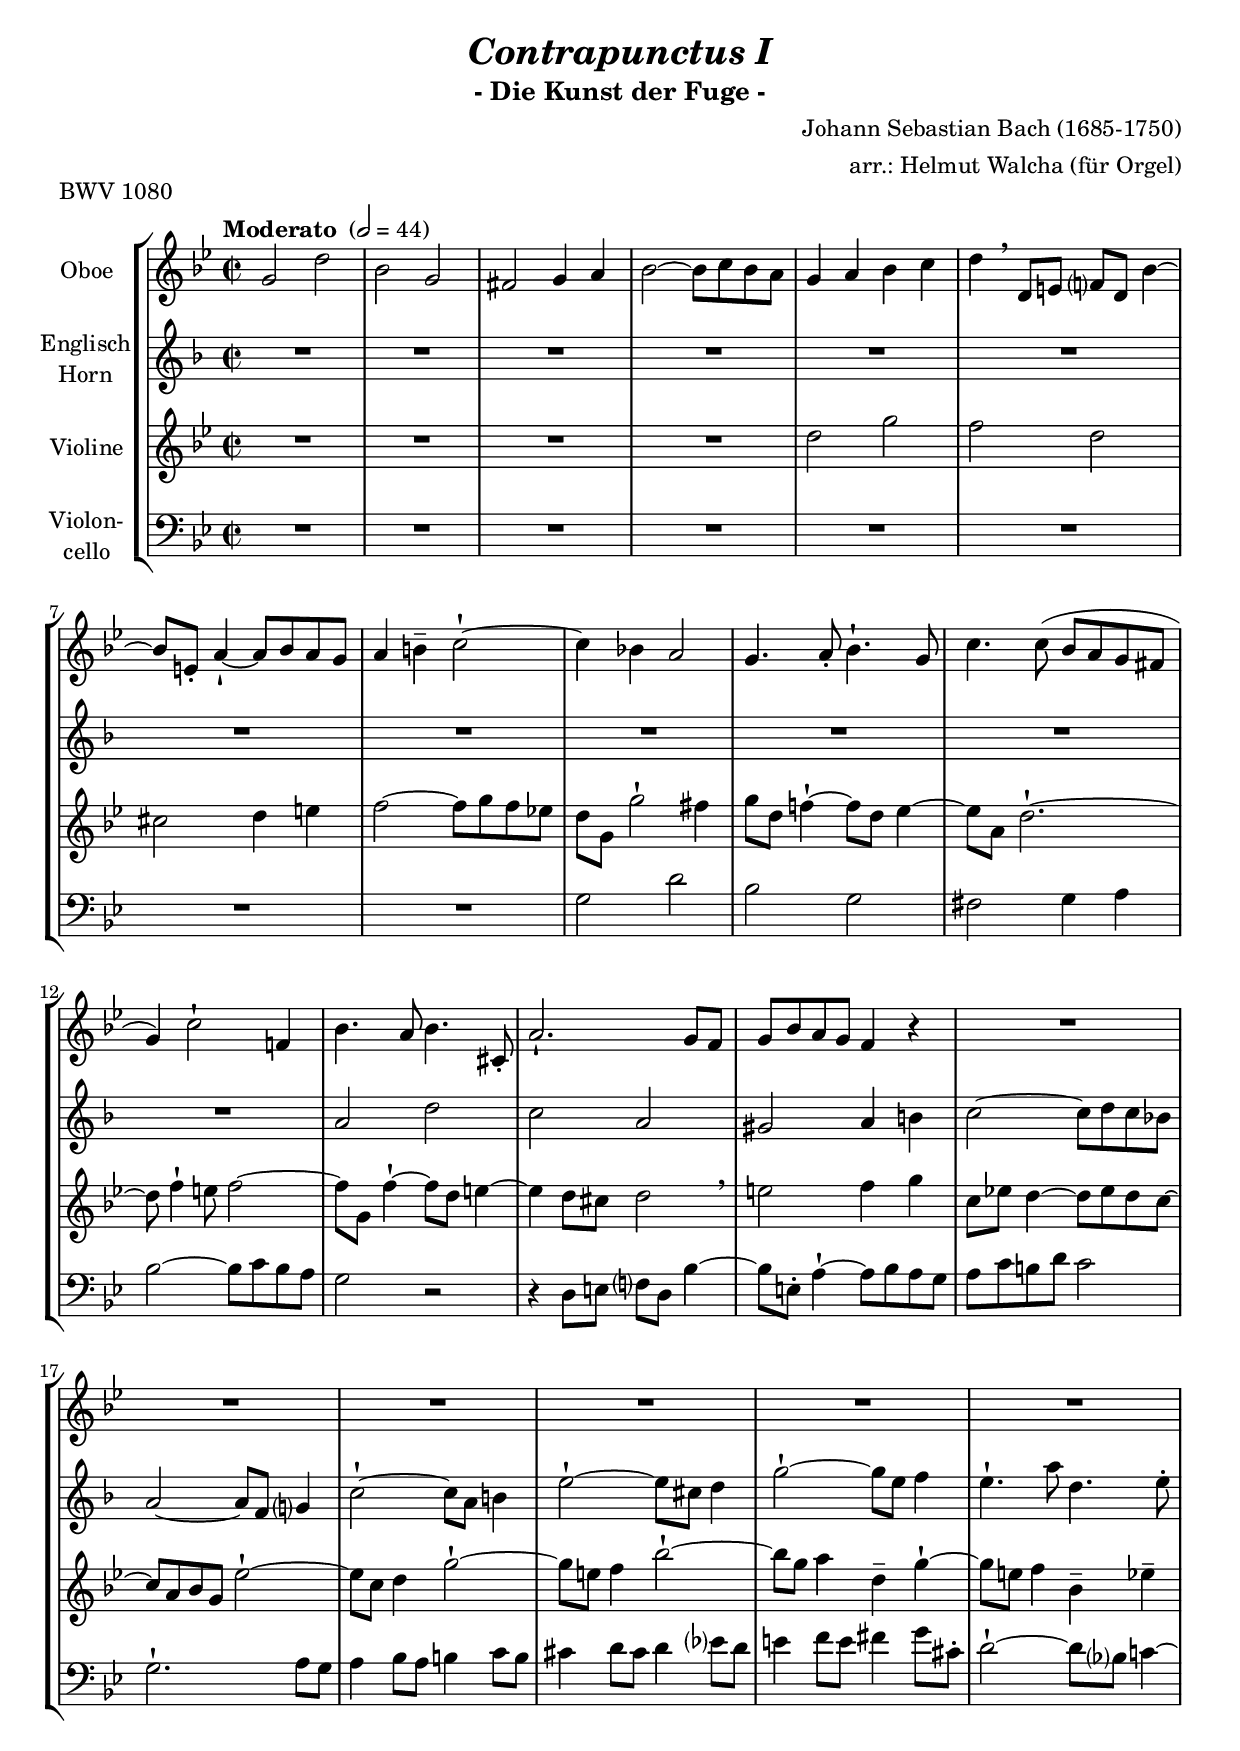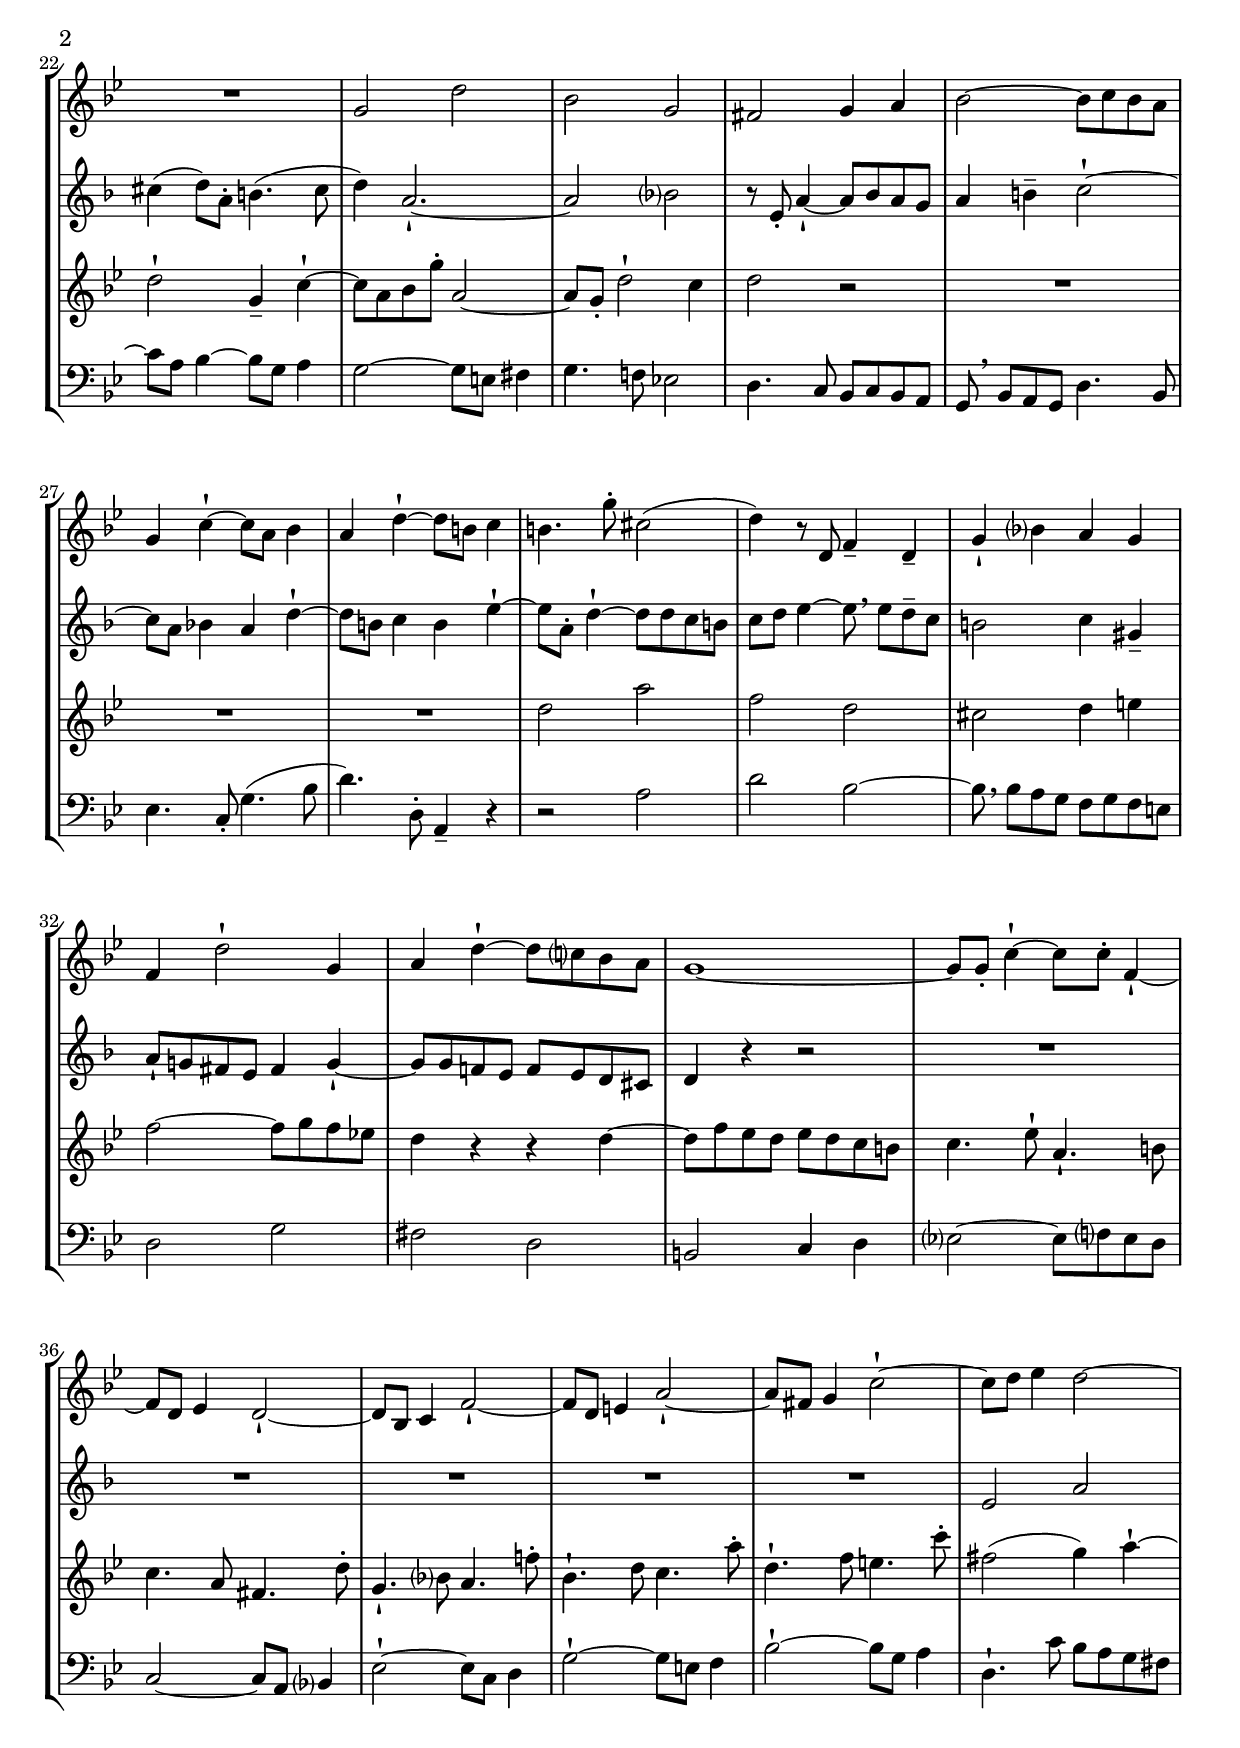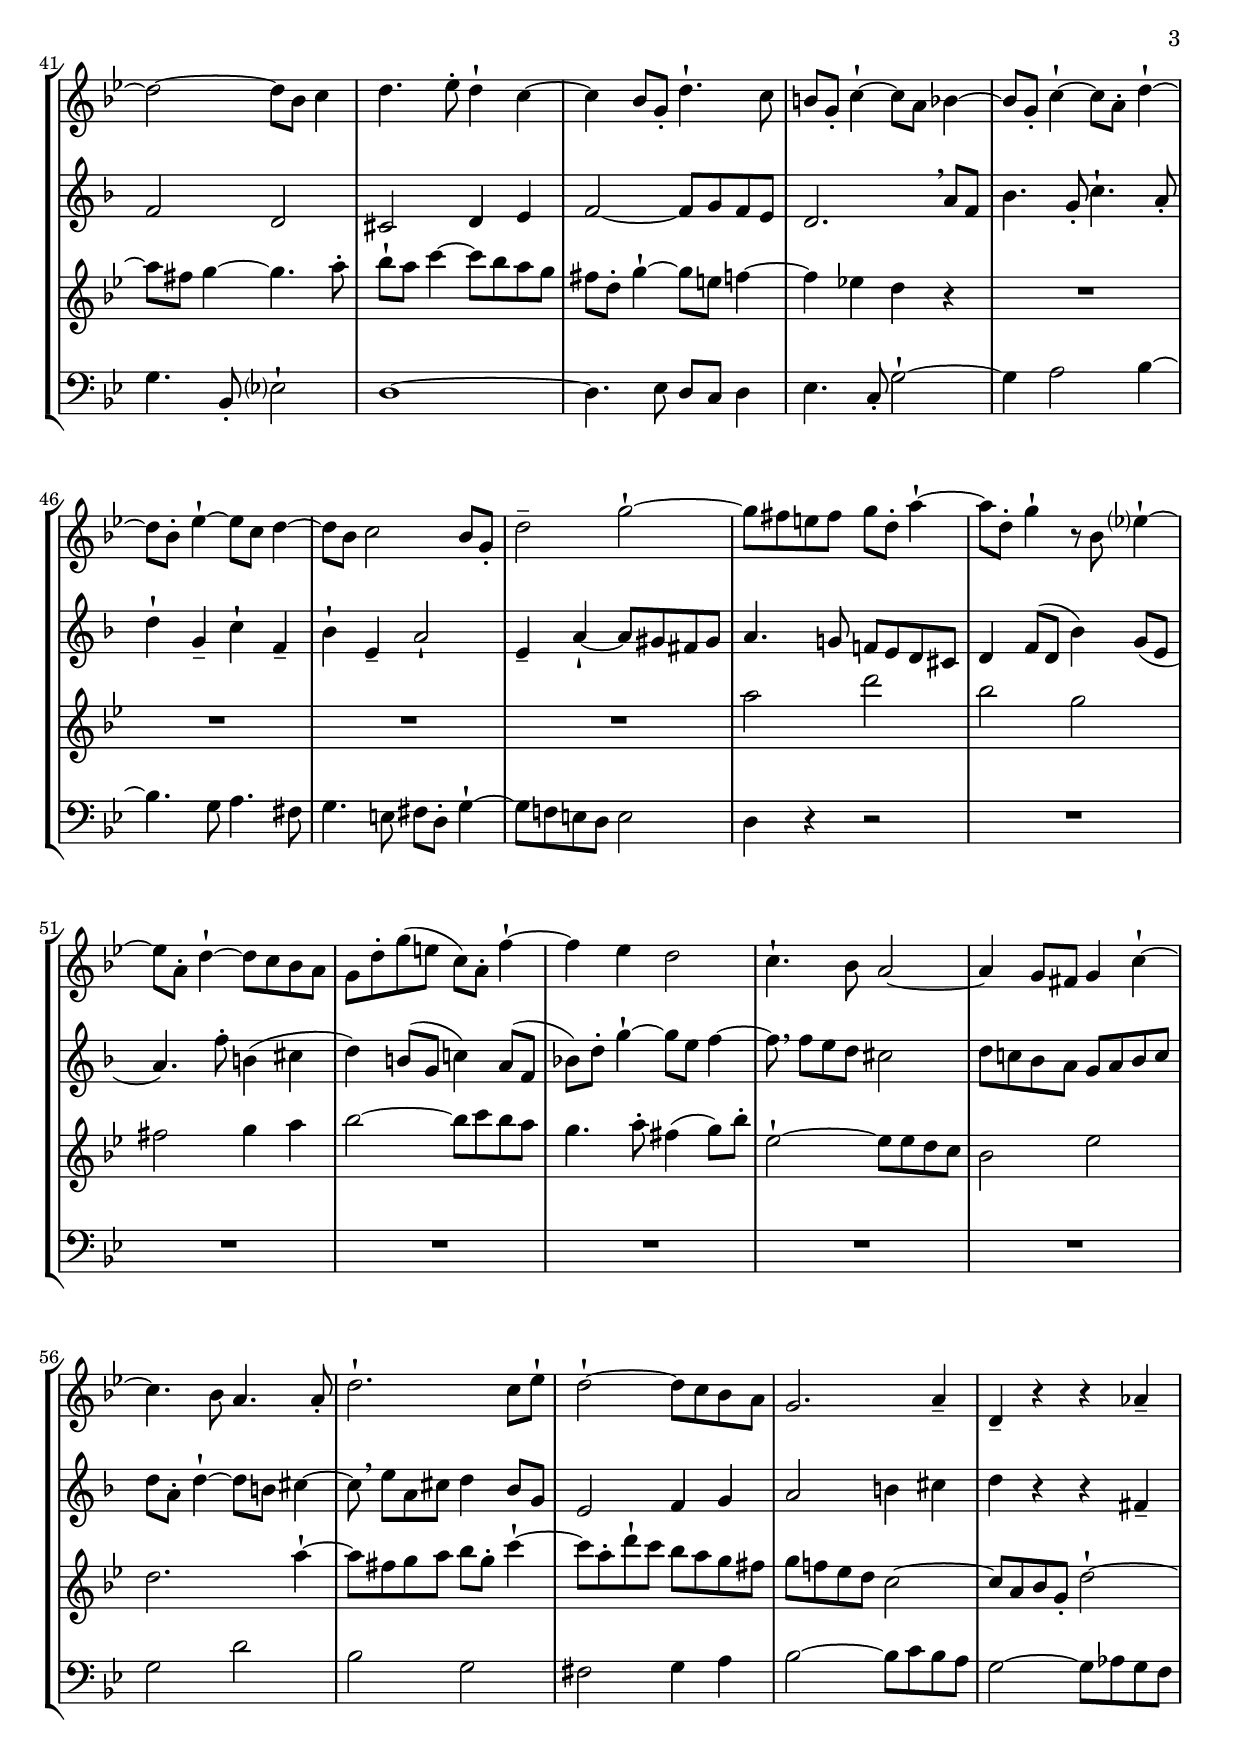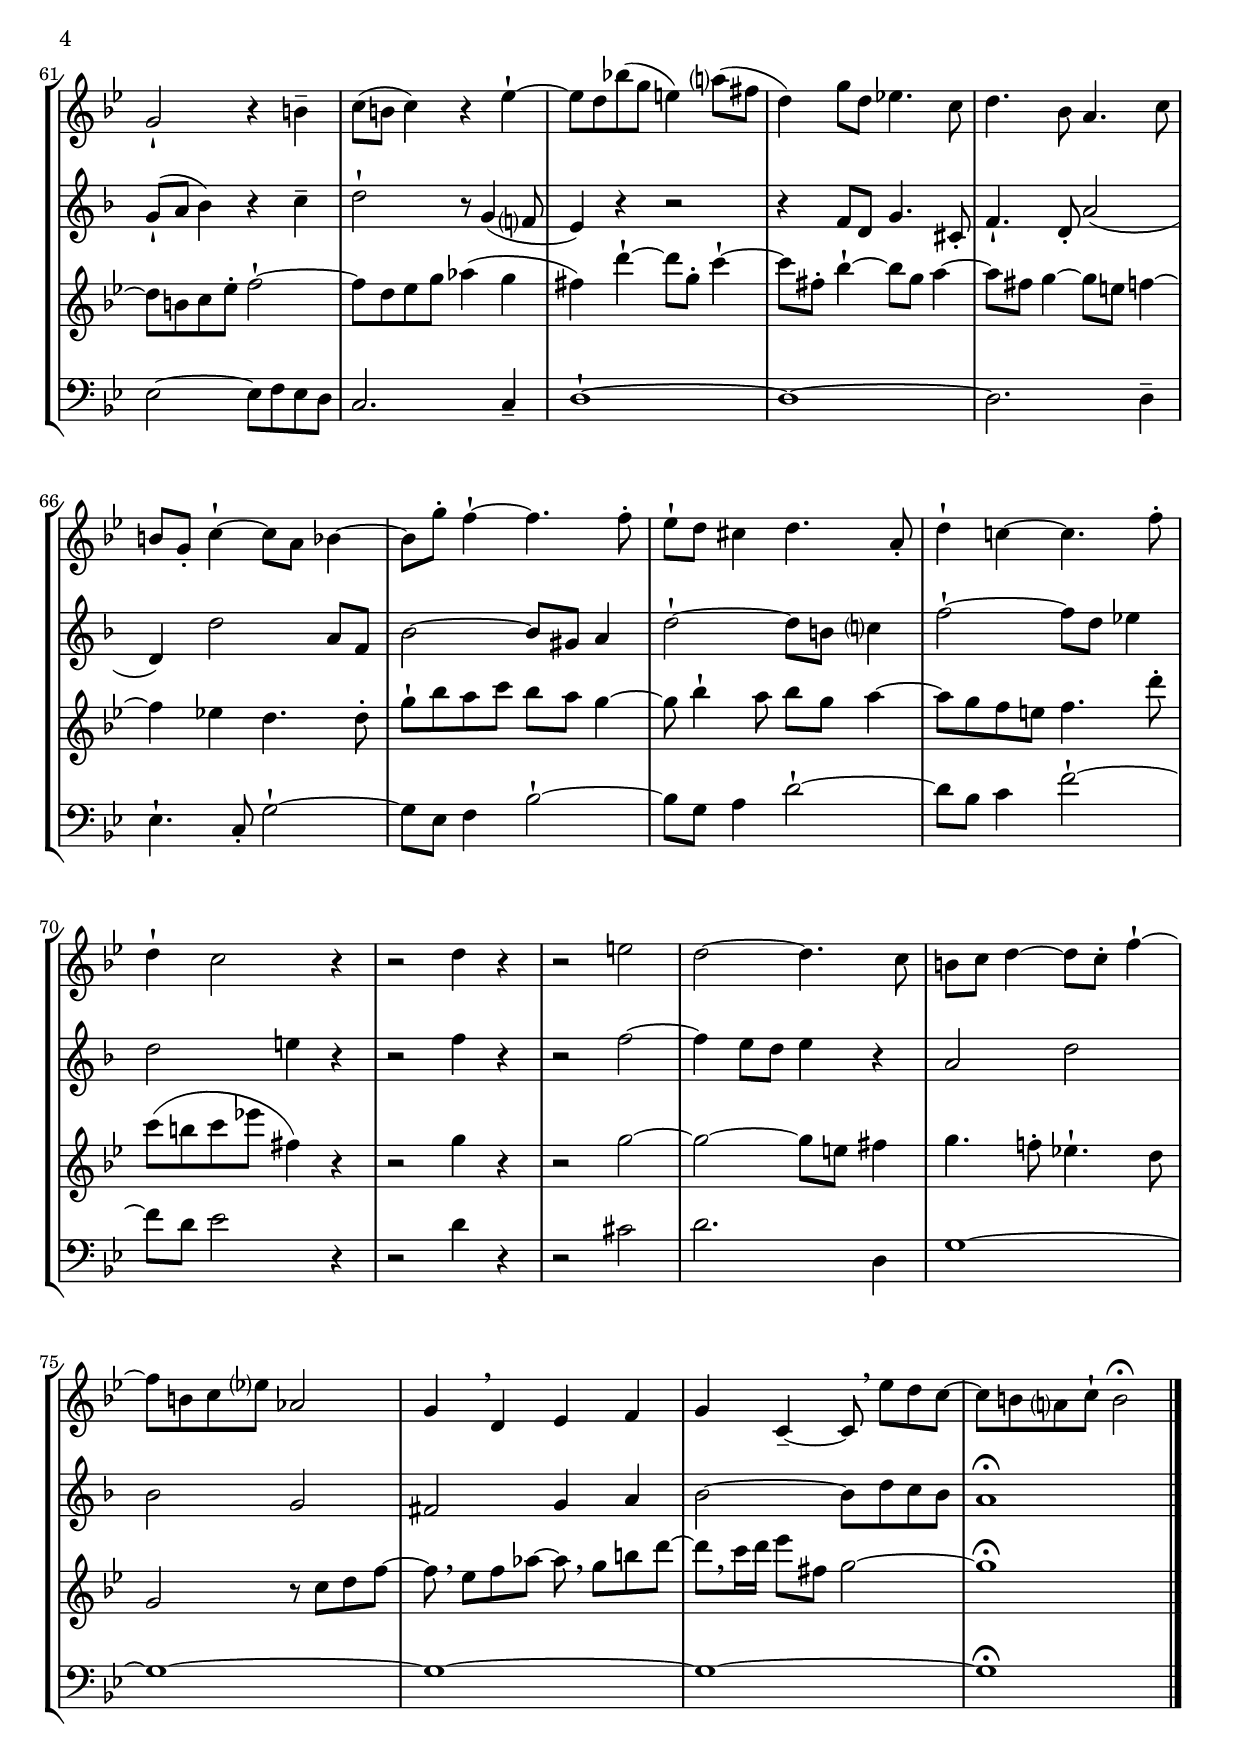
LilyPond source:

\version "2.18.2"
\include "deutsch.ly"
  
#(set-global-staff-size 20)

\header {
  title     = \markup \bold \italic "Contrapunctus I"
  subtitle  = "- Die Kunst der Fuge -"
  composer  = "Johann Sebastian Bach (1685-1750)"
  arranger  = "arr.: Helmut Walcha (für Orgel)"
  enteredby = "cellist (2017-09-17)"
  piece     = "BWV 1080"
}

voiceconsts = {
  \key d \minor
  \clef "treble"
  \time 2/2
% \numericTimeSignature
  \compressFullBarRests
  % Set default beaming for all staves
%  \set Timing.beamExceptions = #'()
%  \set Timing.baseMoment     = #(ly:make-moment 1 4)
%  \set Timing.beatStructure  = #'(1 1 1)
  \tempo "Moderato " 2=44
}

mifl = "flute"
miob = "oboe"
mifh = "french horn"
mist = "string ensemble 1"
%minstr = "accordion"
miba = "cello"

va = \relative c' {
  \voiceconsts

  d2 a'
  f d
  cis d4 e
  f2~ f8 g f e
  d4 e f g
  a \breathe
  a,8 h c? a f'4~
  f8 h,-. e4~-! e8 f e d

  e4 fis-- g2~-!
  g4 f! e2
  d4. e8-. f4.-! d8
  g4. g8( f e d cis
  d4) g2-! c,!4
  f4. e8 f4. gis,8-.
  e'2.-! d8 c

  d f e d c4 r
  R1*7
  d2 a'
  f d
  cis d4 e
  f2~ f8 g f e
  d4 g~-! g8 e f4

  e a~-! a8 fis g4
  fis4. d'8-. gis,2(
  a4) r8 a, c4-- a--
  d-! f? e d
  c a'2-! d,4
  e a~-! a8 g? f e
  d1~

  d8 d-. g4~-! g8 g-. c,4~-!
  c8 a b4 a2~-!
  a8 f g4 c2~-!
  c8 a h4 e2~-!
  e8 cis d4 g2~-!
  g8 a b4 a2~
  a~ a8 f g4

  a4. b8-. a4-! g~
  g f8 d-. a'4.-! g8
  fis d-. g4~-! g8 e f4~
  f8 d-. g4~-! g8 e-. a4~-!
  a8 f-. b4~-! b8 g a4~
  a8 f g2 f8 d-.

  a'2-- d~-!
  d8 cis h cis d a-. e'4~-!
  e8 a,-. d4-! r8 f, b?4~-!
  b8 e,-. a4~-! a8 g f e
  d a'-. d( h g) e-. c'4~-!
  c b a2

  g4.-! f8 e2~
  e4 d8 cis d4 g~-!
  g4. f8 e4. e8-.
  a2.-! g8 b-!
  a2~-! a8 g f e
  d2. e4--
  a,-- r r es'--

  d2-! r4 fis--
  g8( fis g4) r b~-!
  b8 a f'!( d h4) e?8( cis
  a4) d8 a b!4. g8
  a4. f8 e4. g8

  fis d-. g4~-! g8 e f4~
  f8 d'-. c4~-! c4. c8-.
  b-! a gis4 a4. e8-.
  a4-! g!~ g4. c8-.
  a4-! g2 r4
  r2 a4 r

  r2 h
  a~ a4. g8
  fis g a4~ a8 g-. c4~-!
  c8 fis, g b? es,2
  d4 \breathe a b c
  d g,~-- g8 \breathe b' a g~
  g fis e? g-! fis2\fermata \bar "|."
}

vb = \relative c' {
  \voiceconsts

  R1*12
  a2 d
  c a

  gis a4 h
  c2~ c8 d c b!
  a2~ a8 f g?4
  c2~-! c8 a h4
  e2~-! e8 cis d4
  g2~-! g8 e f4

  e4.-! a8 d,4. e8-.
  cis4( d8) a-. h4.( cis8
  d4) a2.~-!
  a2 b?
  r8 e,-. a4~-! a8 b a g
  a4 h-- c2~-!
  c8 a b!4 a d~-!

  d8 h c4 h e~-!
  e8 a,-. d4~-! d8 d c h
  c d e4~ e8 \breathe e d-- c
  h2 c4 gis--
  a8-! g! fis e fis4 g~-!
  g8 g f! e f e d cis
  d4 r r2

  R1*5
  e2 a
  f d

  cis d4 e
  f2~ f8 g f e
  d2. \breathe a'8 f
  b4. g8-. c4.-! a8-.
  d4-! g,-- c-! f,--
  b-! e,-- a2-!

  e4-- a~-! a8 gis fis gis
  a4. g!8 f! e d cis
  d4 f8( d b'4) g8( e
  a4.) f'8-. h,4( cis
  d) h8( g c!4) a8( f
  b!) d-. g4~-! g8 e f4~

  f8 \breathe f e d cis2
  d8 c! b a g a b c
  d a-. d4~-! d8 h cis4~
  cis8 \breathe e a, cis d4 b8 g
  e2 f4 g
  a2 h4 cis
  d r r fis,--

  g8(-! a b4) r c--
  d2-! r8 g,4( f?8
  e4) r r2
  r4 f8 d g4. cis,8-.
  f4.-! d8-. a'2(

  d,4) d'2 a8 f
  b2~ b8 gis a4
  d2~-! d8 h c?4
  f2~-! f8 d es4
  d2 e!4 r
  r2 f4 r

  r2 f~
  f4 e8 d e4 r
  a,2 d
  b g
  fis g4 a
  b2~ b8 d c b
  a1\fermata \bar "|."
}

vc = \relative c'' {
  \voiceconsts

  R1*4
  a2 d
  c a
  gis a4 h

  c2~ c8 d c b!
  a d, d'2-! cis4
  d8 a c!4~-! c8 a b4~
  b8 e, a2.~-!
  a8 c4-! h8 c2~
  c8 d, c'4~-! c8 a h4~
  h a8 gis a2 \breathe

  h c4 d
  g,8 b! a4~ a8 b a g~
  g e f d b'2~-!
  b8 g a4 d2~-!
  d8 h c4 f2~-!
  f8 d e4 a,-- d~-!

  d8 h c4 f,-- b--
  a2-! d,4-- g~-!
  g8 e f d'-. e,2~
  e8 d-. a'2-! g4
  a2 r
  R1*3
  a2 e'
  c a
  gis a4 h
  c2~ c8 d c b!
  a4 r r a~
  a8 c b a b a g fis

  g4. b8-! e,4.-! fis8
  g4. e8 cis4. a'8-.
  d,4.-! f?8 e4. c'!8-.
  f,4.-! a8 g4. e'8-.
  a,4.-! c8 h4. g'8-.
  cis,2( d4) e~-!
  e8 cis d4~ d4. e8-.

  f-! e g4~ g8 f e d
  cis a-. d4~-! d8 h c4~
  c b! a r
  R1*4
  e'2 a
  f d
  cis d4 e
  f2~ f8 g f e
  d4. e8-. cis4( d8) f-.

  b,2~-! b8 b a g
  f2 b
  a2. e'4~-!
  e8 cis d e f d-. g4~-!
  g8 e-. a-! g f e d cis
  d c! b a g2~
  g8 e f d-. a'2~-!

  a8 fis g b-. c2~-!
  c8 a b d es4( d
  cis) a'4~-! a8 d,-. g4~-!
  g8 cis,-. f4~-! f8 d e4~
  e8 cis d4~ d8 h c4~

  c b! a4. a8-.
  d-! f e g f e d4~
  d8 f4-! e8 f d e4~
  e8 d c h c4. a'8-.
  g( fis g b! cis,4) r
  r2 d4 r

  r2 d~
  d~ d8 h cis4
  d4. c!8-. b!4.-! a8
  d,2 r8 g a c~
  c \breathe b c es~ es \breathe d fis a~
  a[ \breathe g16 a] b8 cis, d2~
  d1\fermata \bar "|."
}

vd = \relative c {
  \voiceconsts
  \clef "bass"

  R1*8
  d2 a'
  f d
  cis d4 e
  f2~ f8 g f e
  d2 r
  r4 a8 h c? a f'4~

  f8 h,-. e4~-! e8 f e d
  e g fis a g2
  d2.-! e8 d
  e4 f8 e fis4 g8 fis
  gis4 a8 gis a4 b?8 a
  h4 c8 h cis4 d8 gis,-.

  a2~-! a8 f? g!4~
  g8 e f4~ f8 d e4
  d2~ d8 h cis4
  d4. c!8 b!2
  a4. g8 f g f e
  d \breathe f e d a'4. f8
  b4. g8-. d'4.( f8

  a4.) a,8-. e4-- r
  r2 e'
  a f~
  f8 \breathe f e d c d c h
  a2 d
  cis a
  fis g4 a

  b?2~ b8 c? b a
  g2~ g8 e f?4
  b2~-! b8 g a4
  d2~-! d8 h c4
  f2~-! f8 d e4
  a,4.-! g'8 f e d cis
  d4. f,8-. b?2-!

  a1~
  a4. b8 a g a4
  b4. g8-. d'2~-!
  d4 e2 f4~
  f4. d8 e4. cis8
  d4. h8 cis a-. d4~-!

  d8 c! h a h2
  a4 r r2
  R1*6
  d2 a'
  f d
  cis d4 e
  f2~ f8 g f e
  d2~ d8 es d c

  b2~ b8 c b a
  g2. g4--
  a1~-!
  a~
  a2. a4--

  b4.-! g8-. d'2~-!
  d8 b c4 f2~-!
  f8 d e4 a2~-!
  a8 f g4 c2~-!
  c8 a b2 r4
  r2 a4 r

  r2 gis
  a2. a,4
  d1~
  d~
  d~
  d~
  d\fermata \bar "|."
}


music = \new StaffGroup <<
      \new Staff {
	\set Staff.midiInstrument = \miob
	\set Staff.instrumentName = \markup \center-column { "Oboe" }
	\transpose d g { \va }
      }

      \new Staff {
	\set Staff.midiInstrument = \mifh
	\set Staff.instrumentName = \markup \center-column { "Englisch" "Horn" }
	\transpose d d' { \vb }
      }

      \new Staff {
	\set Staff.midiInstrument = \mist
	\set Staff.instrumentName = \markup \center-column { "Violine" }
	\transpose d g { \vc }
      }

      \new Staff {
	\set Staff.midiInstrument = \miba
	\set Staff.instrumentName = \markup \center-column { "Violon-" "cello" }
	\transpose d g { \vd }
      }
>>

\book {
  \score {
    \music
    \layout {}
  }

  \score {
    \unfoldRepeats \music

    \midi {
      \context {
        \Score
      }
    }
  }
}
